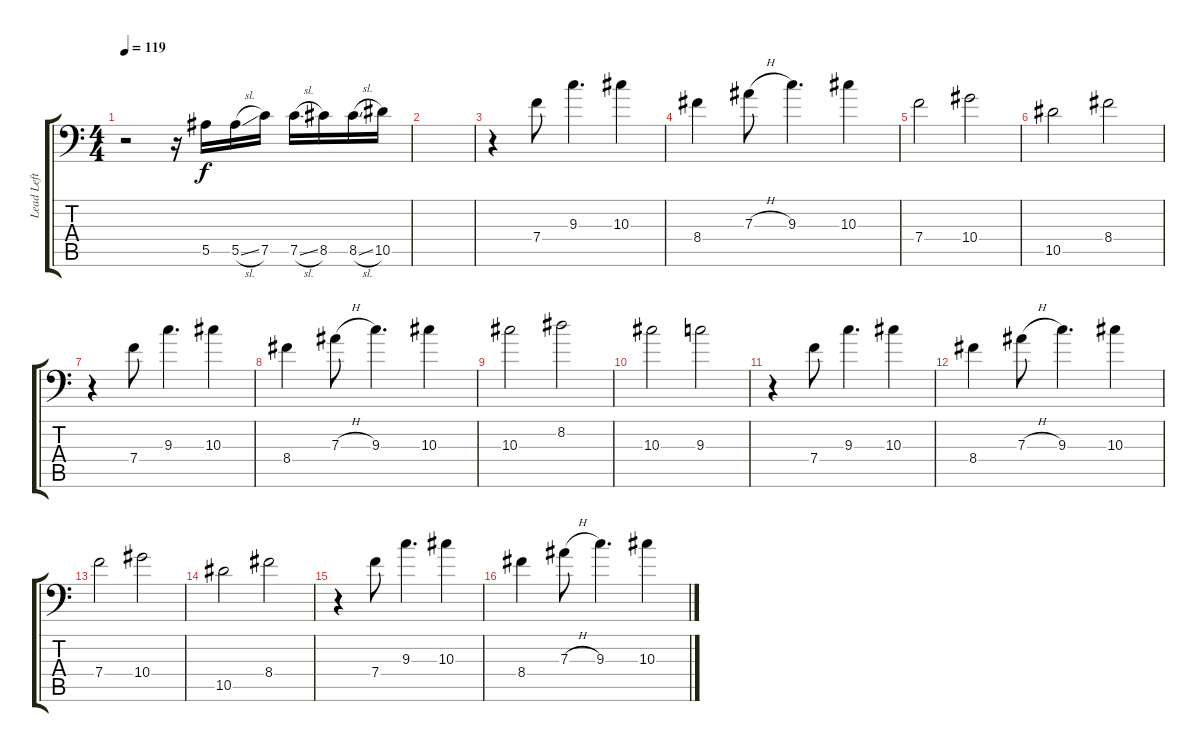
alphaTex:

\track ("Lead Left 1" "Lead Left ") {instrument distortionguitar}
\staff {score tabs}
\tuning (C4 G3 Eb3 Bb2 F2 Bb1) {hide}
\ts (4 4)
\tempo 119
\clef f4
\ks c
r.2{dy f} r.16 5.5.16 5.5{sl}.16 7.5.16 7.5{sl}.16 8.5.16 8.5{sl}.16 10.5.16 |
|
r.4 7.4.8 9.3.4{d} 10.3.4 |
8.4.4 7.3{h}.8 9.3.4{d} 10.3.4 |
7.4.2 10.4.2 |
10.5.2 8.4.2 |
r.4 7.4.8 9.3.4{d} 10.3.4 |
8.4.4 7.3{h}.8 9.3.4{d} 10.3.4 |
10.3.2 8.2.2 |
10.3.2 9.3.2 |
r.4 7.4.8 9.3.4{d} 10.3.4 |
8.4.4 7.3{h}.8 9.3.4{d} 10.3.4 |
7.4.2 10.4.2 |
10.5.2 8.4.2 |
r.4 7.4.8 9.3.4{d} 10.3.4 |
8.4.4 7.3{h}.8 9.3.4{d} 10.3.4
